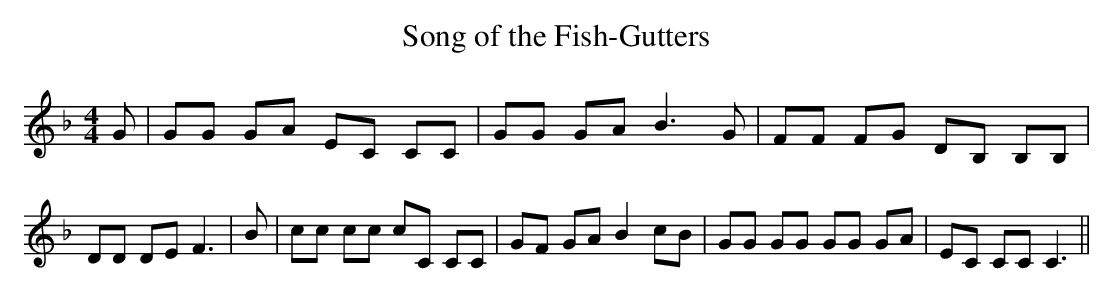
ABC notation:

X:1
T:Song of the Fish-Gutters
M:4/4
L:1/8
K:F
 G| GG GA EC CC| GG GA B3 G| FF FG DB, B,B,| DD DE F3| B| cc cc cC CC|\
 GF GA B2 cB| GG GG GG GA| EC CC C3||
